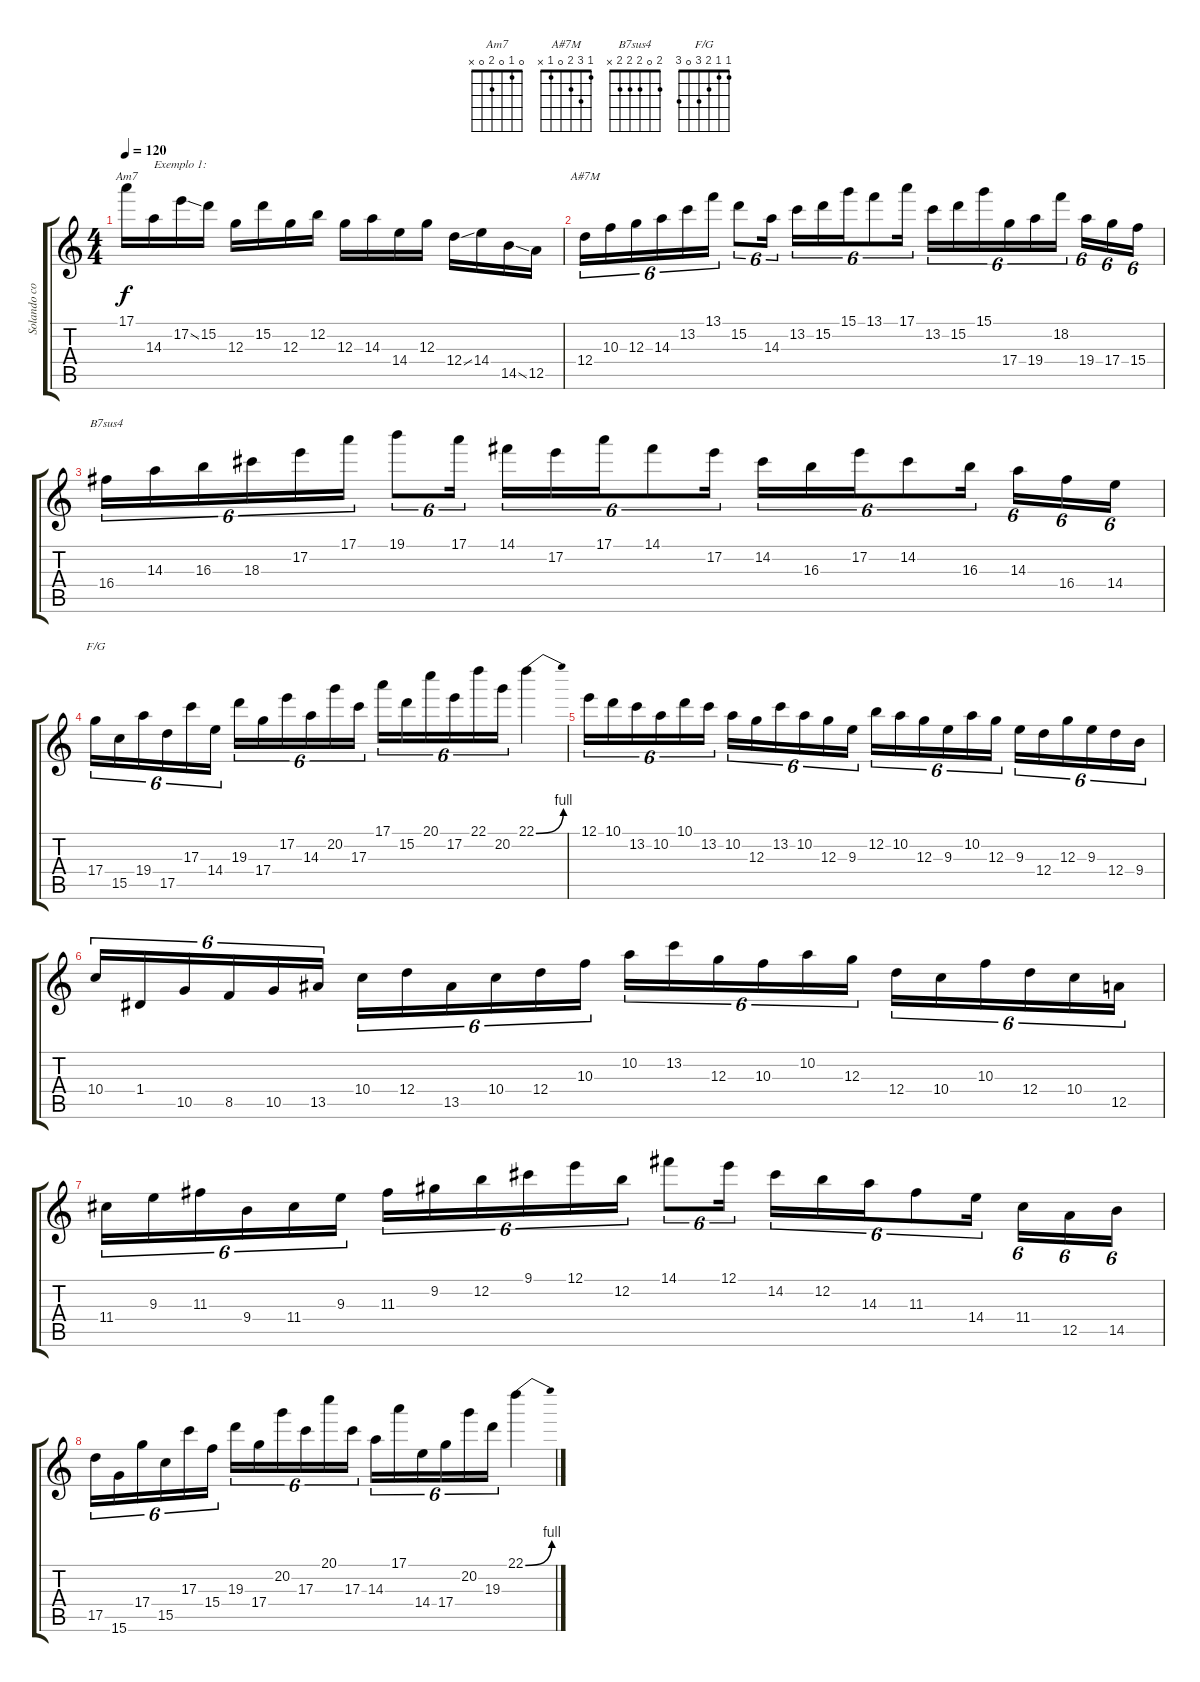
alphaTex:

\track ("Solando com Edu IX" "Solando co") {instrument overdrivenguitar}
\staff {score tabs}
\tuning (E4 B3 G3 D3 A2 E2) {hide}
\chord ("Am7" 0 1 0 2 0 x)
\chord ("A#7M" 1 3 2 0 1 x)
\chord ("B7sus4" 2 0 2 2 2 x)
\chord ("F/G" 1 1 2 3 0 3)
\ts (4 4)
\tempo 120
\clef g2
\ks c
17.1.16{ch "Am7" dy f instrument overdrivenguitar} 14.3.16{txt "Exemplo 1:"} 17.2{ss}.16 15.2.16 12.3.16 15.2.16 12.3.16 12.2.16 12.3.16 14.3.16 14.4.16 12.3.16 12.4{ss}.16 14.4.16 14.5{ss}.16 12.5.16 |
12.4.16{tu (6 4) ch "A#7M"} 10.3.16{tu (6 4)} 12.3.16{tu (6 4)} 14.3.16{tu (6 4)} 13.2.16{tu (6 4)} 13.1.16{tu (6 4)} 15.2.8{tu (6 4)} 14.3.16{tu (6 4)} 13.2.16{tu (6 4)} 15.2.16{tu (6 4)} 15.1.16{tu (6 4)} 13.1.8{tu (6 4)} 17.1.16{tu (6 4)} 13.2.16{tu (6 4)} 15.2.16{tu (6 4)} 15.1.16{tu (6 4)} 17.4.16{tu (6 4)} 19.4.16{tu (6 4)} 18.2.16{tu (6 4)} 19.4.16{tu (6 4)} 17.4.16{tu (6 4)} 15.4.16{tu (6 4)} |
16.4.16{tu (6 4) ch "B7sus4"} 14.3.16{tu (6 4)} 16.3.16{tu (6 4)} 18.3.16{tu (6 4)} 17.2.16{tu (6 4)} 17.1.16{tu (6 4)} 19.1.8{tu (6 4)} 17.1.16{tu (6 4)} 14.1.16{tu (6 4)} 17.2.16{tu (6 4)} 17.1.16{tu (6 4)} 14.1.8{tu (6 4)} 17.2.16{tu (6 4)} 14.2.16{tu (6 4)} 16.3.16{tu (6 4)} 17.2.16{tu (6 4)} 14.2.8{tu (6 4)} 16.3.16{tu (6 4)} 14.3.16{tu (6 4)} 16.4.16{tu (6 4)} 14.4.16{tu (6 4)} |
17.4.16{tu (6 4) ch "F/G"} 15.5.16{tu (6 4)} 19.4.16{tu (6 4)} 17.5.16{tu (6 4)} 17.3.16{tu (6 4)} 14.4.16{tu (6 4)} 19.3.16{tu (6 4)} 17.4.16{tu (6 4)} 17.2.16{tu (6 4)} 14.3.16{tu (6 4)} 20.2.16{tu (6 4)} 17.3.16{tu (6 4)} 17.1.16{tu (6 4)} 15.2.16{tu (6 4)} 20.1.16{tu (6 4)} 17.2.16{tu (6 4)} 22.1.16{tu (6 4)} 20.2.16{tu (6 4)} 22.1{be (bend 0 0 60 4)}.4 |
12.1.16{tu (6 4)} 10.1.16{tu (6 4)} 13.2.16{tu (6 4)} 10.2.16{tu (6 4)} 10.1.16{tu (6 4)} 13.2.16{tu (6 4)} 10.2.16{tu (6 4)} 12.3.16{tu (6 4)} 13.2.16{tu (6 4)} 10.2.16{tu (6 4)} 12.3.16{tu (6 4)} 9.3.16{tu (6 4)} 12.2.16{tu (6 4)} 10.2.16{tu (6 4)} 12.3.16{tu (6 4)} 9.3.16{tu (6 4)} 10.2.16{tu (6 4)} 12.3.16{tu (6 4)} 9.3.16{tu (6 4)} 12.4.16{tu (6 4)} 12.3.16{tu (6 4)} 9.3.16{tu (6 4)} 12.4.16{tu (6 4)} 9.4.16{tu (6 4)} |
10.4.16{tu (6 4)} 1.4.16{tu (6 4)} 10.5.16{tu (6 4)} 8.5.16{tu (6 4)} 10.5.16{tu (6 4)} 13.5.16{tu (6 4)} 10.4.16{tu (6 4)} 12.4.16{tu (6 4)} 13.5.16{tu (6 4)} 10.4.16{tu (6 4)} 12.4.16{tu (6 4)} 10.3.16{tu (6 4)} 10.2.16{tu (6 4)} 13.2.16{tu (6 4)} 12.3.16{tu (6 4)} 10.3.16{tu (6 4)} 10.2.16{tu (6 4)} 12.3.16{tu (6 4)} 12.4.16{tu (6 4)} 10.4.16{tu (6 4)} 10.3.16{tu (6 4)} 12.4.16{tu (6 4)} 10.4.16{tu (6 4)} 12.5.16{tu (6 4)} |
11.4.16{tu (6 4)} 9.3.16{tu (6 4)} 11.3.16{tu (6 4)} 9.4.16{tu (6 4)} 11.4.16{tu (6 4)} 9.3.16{tu (6 4)} 11.3.16{tu (6 4)} 9.2.16{tu (6 4)} 12.2.16{tu (6 4)} 9.1.16{tu (6 4)} 12.1.16{tu (6 4)} 12.2.16{tu (6 4)} 14.1.8{tu (6 4)} 12.1.16{tu (6 4)} 14.2.16{tu (6 4)} 12.2.16{tu (6 4)} 14.3.16{tu (6 4)} 11.3.8{tu (6 4)} 14.4.16{tu (6 4)} 11.4.16{tu (6 4)} 12.5.16{tu (6 4)} 14.5.16{tu (6 4)} |
17.5.16{tu (6 4)} 15.6.16{tu (6 4)} 17.4.16{tu (6 4)} 15.5.16{tu (6 4)} 17.3.16{tu (6 4)} 15.4.16{tu (6 4)} 19.3.16{tu (6 4)} 17.4.16{tu (6 4)} 20.2.16{tu (6 4)} 17.3.16{tu (6 4)} 20.1.16{tu (6 4)} 17.3.16{tu (6 4)} 14.3.16{tu (6 4)} 17.1.16{tu (6 4)} 14.4.16{tu (6 4)} 17.4.16{tu (6 4)} 20.2.16{tu (6 4)} 19.3.16{tu (6 4)} 22.1{be (bend 0 0 60 4)}.4
